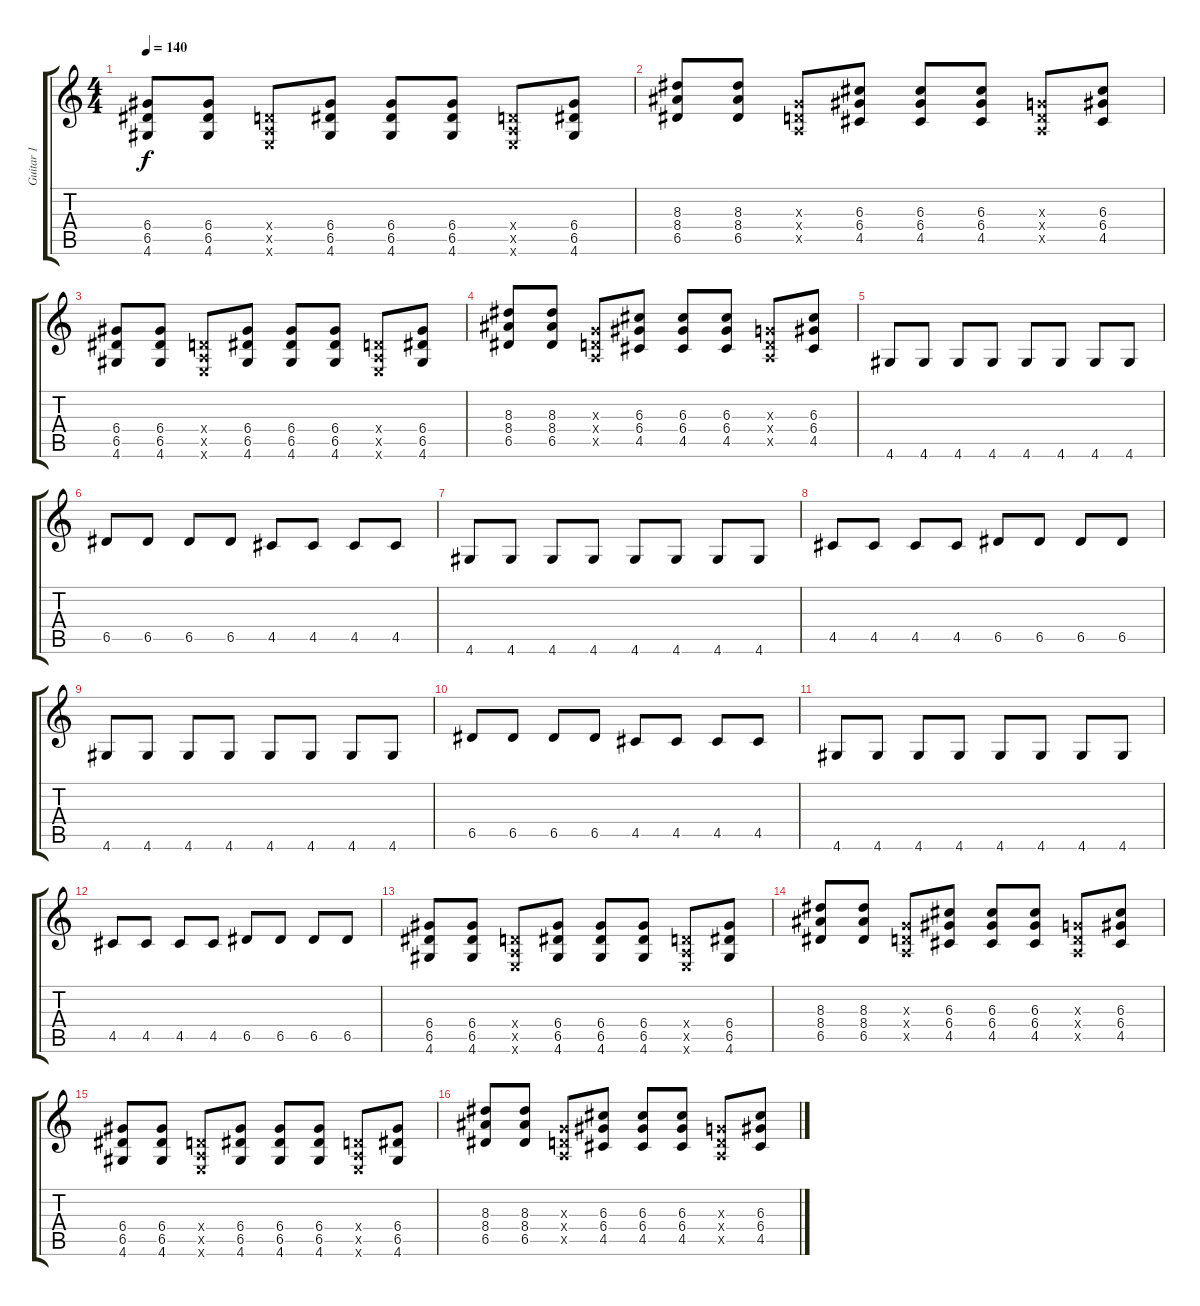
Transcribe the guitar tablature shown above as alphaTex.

\track ("Guitar 1" "Guitar 1") {instrument acousticguitarnylon}
\staff {score tabs}
\tuning (E4 B3 G3 D3 A2 E2) {hide}
\ts (4 4)
\tempo 140
\clef g2
\ks c
(6.4 6.5 4.6).8{dy f} (6.4 6.5 4.6).8 (0.4{x} 0.5{x} 0.6{x}).8 (6.4 6.5 4.6).8 (6.4 6.5 4.6).8 (6.4 6.5 4.6).8 (0.4{x} 0.5{x} 0.6{x}).8 (6.4 6.5 4.6).8 |
(8.3 8.4 6.5).8 (8.3 8.4 6.5).8 (0.3{x} 0.4{x} 0.5{x}).8 (6.3 6.4 4.5).8 (6.3 6.4 4.5).8 (6.3 6.4 4.5).8 (0.3{x} 0.4{x} 0.5{x}).8 (6.3 6.4 4.5).8 |
(6.4 6.5 4.6).8 (6.4 6.5 4.6).8 (0.4{x} 0.5{x} 0.6{x}).8 (6.4 6.5 4.6).8 (6.4 6.5 4.6).8 (6.4 6.5 4.6).8 (0.4{x} 0.5{x} 0.6{x}).8 (6.4 6.5 4.6).8 |
(8.3 8.4 6.5).8 (8.3 8.4 6.5).8 (0.3{x} 0.4{x} 0.5{x}).8 (6.3 6.4 4.5).8 (6.3 6.4 4.5).8 (6.3 6.4 4.5).8 (0.3{x} 0.4{x} 0.5{x}).8 (6.3 6.4 4.5).8 |
4.6.8 4.6.8 4.6.8 4.6.8 4.6.8 4.6.8 4.6.8 4.6.8 |
6.5.8 6.5.8 6.5.8 6.5.8 4.5.8 4.5.8 4.5.8 4.5.8 |
4.6.8 4.6.8 4.6.8 4.6.8 4.6.8 4.6.8 4.6.8 4.6.8 |
4.5.8 4.5.8 4.5.8 4.5.8 6.5.8 6.5.8 6.5.8 6.5.8 |
4.6.8 4.6.8 4.6.8 4.6.8 4.6.8 4.6.8 4.6.8 4.6.8 |
6.5.8 6.5.8 6.5.8 6.5.8 4.5.8 4.5.8 4.5.8 4.5.8 |
4.6.8 4.6.8 4.6.8 4.6.8 4.6.8 4.6.8 4.6.8 4.6.8 |
4.5.8 4.5.8 4.5.8 4.5.8 6.5.8 6.5.8 6.5.8 6.5.8 |
(6.4 6.5 4.6).8 (6.4 6.5 4.6).8 (0.4{x} 0.5{x} 0.6{x}).8 (6.4 6.5 4.6).8 (6.4 6.5 4.6).8 (6.4 6.5 4.6).8 (0.4{x} 0.5{x} 0.6{x}).8 (6.4 6.5 4.6).8 |
(8.3 8.4 6.5).8 (8.3 8.4 6.5).8 (0.3{x} 0.4{x} 0.5{x}).8 (6.3 6.4 4.5).8 (6.3 6.4 4.5).8 (6.3 6.4 4.5).8 (0.3{x} 0.4{x} 0.5{x}).8 (6.3 6.4 4.5).8 |
(6.4 6.5 4.6).8 (6.4 6.5 4.6).8 (0.4{x} 0.5{x} 0.6{x}).8 (6.4 6.5 4.6).8 (6.4 6.5 4.6).8 (6.4 6.5 4.6).8 (0.4{x} 0.5{x} 0.6{x}).8 (6.4 6.5 4.6).8 |
(8.3 8.4 6.5).8 (8.3 8.4 6.5).8 (0.3{x} 0.4{x} 0.5{x}).8 (6.3 6.4 4.5).8 (6.3 6.4 4.5).8 (6.3 6.4 4.5).8 (0.3{x} 0.4{x} 0.5{x}).8 (6.3 6.4 4.5).8
